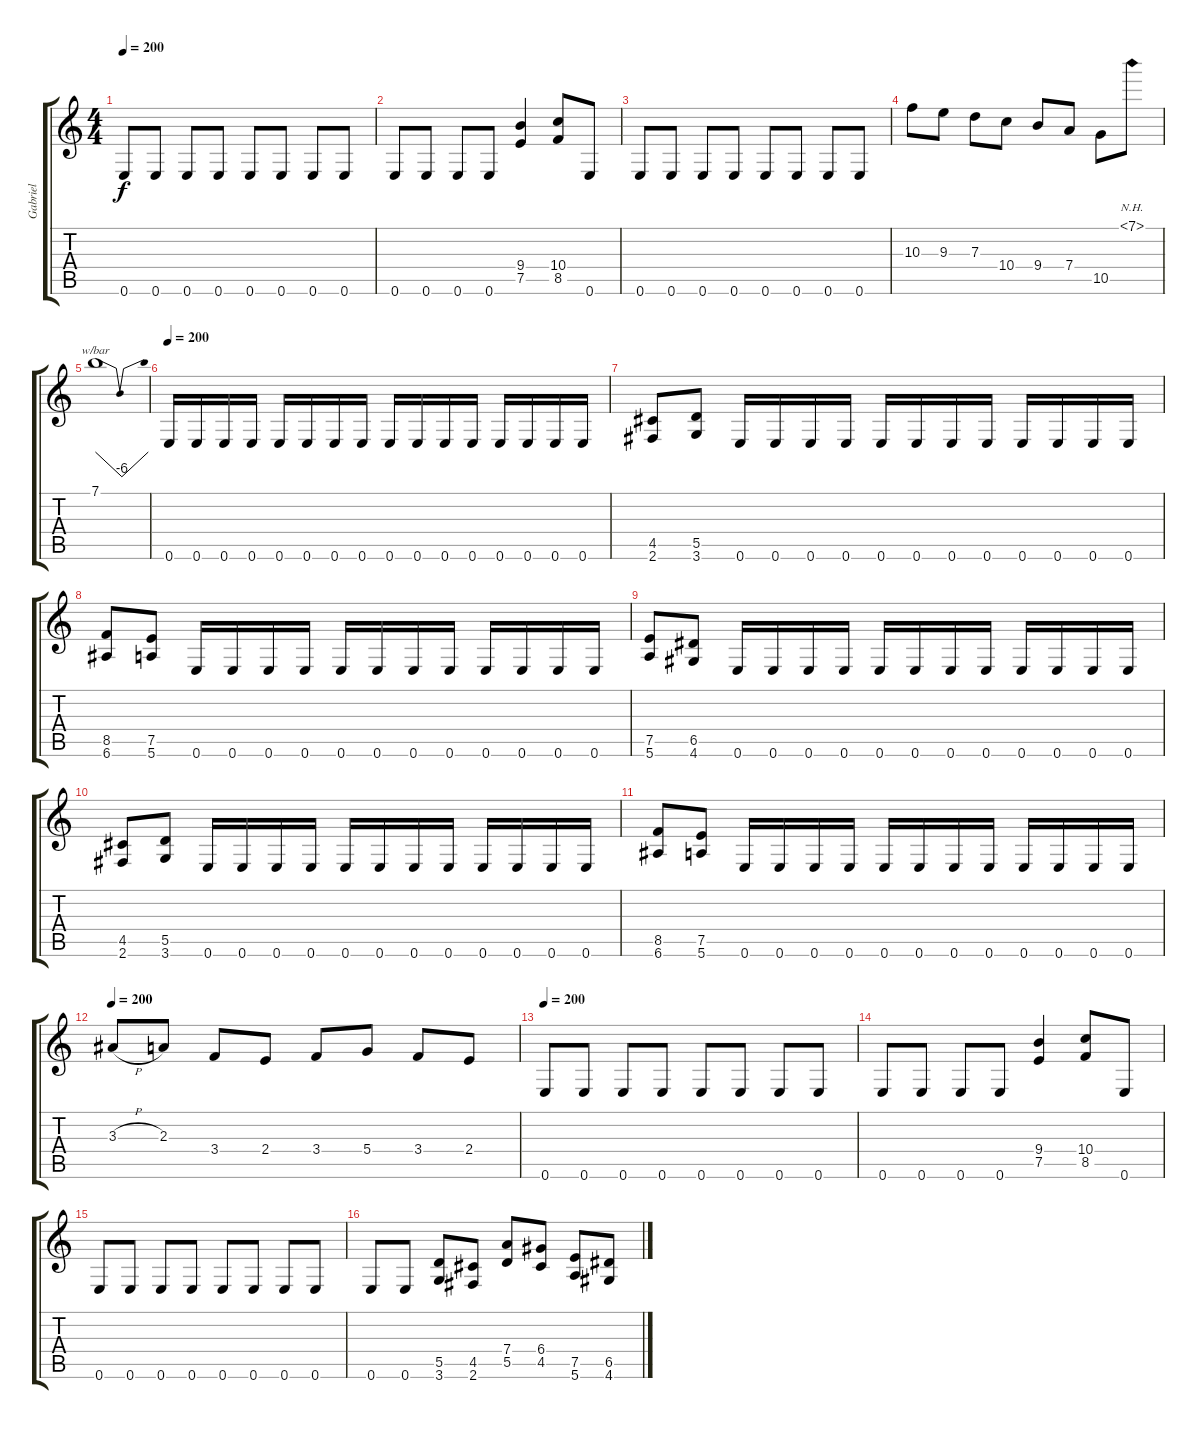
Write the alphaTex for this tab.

\track ("Gabriel" "Gabriel") {instrument overdrivenguitar}
\staff {score tabs}
\tuning (E4 B3 G3 D3 A2 E2) {hide}
\ts (4 4)
\tempo 200
\clef g2
\ks c
0.6.8{dy f} 0.6.8 0.6.8 0.6.8 0.6.8 0.6.8 0.6.8 0.6.8 |
0.6.8 0.6.8 0.6.8 0.6.8 (9.4 7.5).4 (10.4 8.5).8 0.6.8 |
0.6.8 0.6.8 0.6.8 0.6.8 0.6.8 0.6.8 0.6.8 0.6.8 |
10.3.8 9.3.8 7.3.8 10.4.8 9.4.8 7.4.8 10.5.8 7.1{nh}.8 |
7.1.1{tbe (dip default 0 0 30 -24 60 0)} |
\tempo 200
0.6.16 0.6.16 0.6.16 0.6.16 0.6.16 0.6.16 0.6.16 0.6.16 0.6.16 0.6.16 0.6.16 0.6.16 0.6.16 0.6.16 0.6.16 0.6.16 |
(4.5 2.6).8 (5.5 3.6).8 0.6.16 0.6.16 0.6.16 0.6.16 0.6.16 0.6.16 0.6.16 0.6.16 0.6.16 0.6.16 0.6.16 0.6.16 |
(8.5 6.6).8 (7.5 5.6).8 0.6.16 0.6.16 0.6.16 0.6.16 0.6.16 0.6.16 0.6.16 0.6.16 0.6.16 0.6.16 0.6.16 0.6.16 |
(7.5 5.6).8 (6.5 4.6).8 0.6.16 0.6.16 0.6.16 0.6.16 0.6.16 0.6.16 0.6.16 0.6.16 0.6.16 0.6.16 0.6.16 0.6.16 |
(4.5 2.6).8 (5.5 3.6).8 0.6.16 0.6.16 0.6.16 0.6.16 0.6.16 0.6.16 0.6.16 0.6.16 0.6.16 0.6.16 0.6.16 0.6.16 |
(8.5 6.6).8 (7.5 5.6).8 0.6.16 0.6.16 0.6.16 0.6.16 0.6.16 0.6.16 0.6.16 0.6.16 0.6.16 0.6.16 0.6.16 0.6.16 |
\tempo 200
3.3{h}.8 2.3.8 3.4.8 2.4.8 3.4.8 5.4.8 3.4.8 2.4.8 |
\tempo 200
0.6.8 0.6.8 0.6.8 0.6.8 0.6.8 0.6.8 0.6.8 0.6.8 |
0.6.8 0.6.8 0.6.8 0.6.8 (9.4 7.5).4 (10.4 8.5).8 0.6.8 |
0.6.8 0.6.8 0.6.8 0.6.8 0.6.8 0.6.8 0.6.8 0.6.8 |
0.6.8 0.6.8 (5.5 3.6).8 (4.5 2.6).8 (7.4 5.5).8 (6.4 4.5).8 (7.5 5.6).8 (6.5 4.6).8
